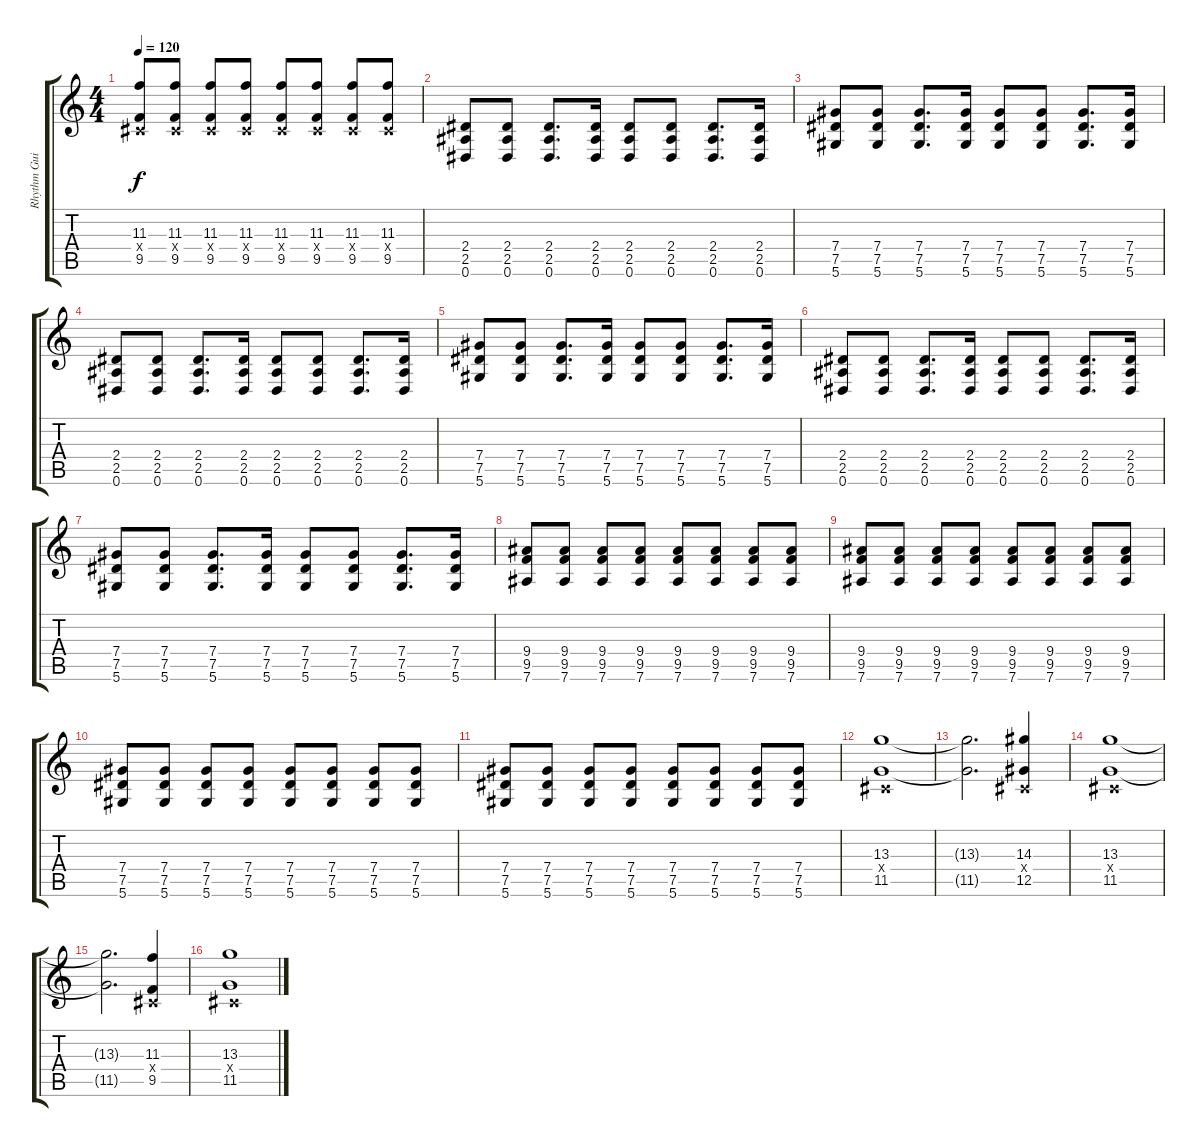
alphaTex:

\track ("Rhythm Guitar" "Rhythm Gui") {instrument distortionguitar}
\staff {score tabs}
\tuning (Eb4 Bb3 Gb3 Db3 Ab2 Eb2) {hide}
\ts (4 4)
\tempo 120
\clef g2
\ks c
(11.3 0.4{x} 9.5).8{dy f} (11.3 0.4{x} 9.5).8 (11.3 0.4{x} 9.5).8 (11.3 0.4{x} 9.5).8 (11.3 0.4{x} 9.5).8 (11.3 0.4{x} 9.5).8 (11.3 0.4{x} 9.5).8 (11.3 0.4{x} 9.5).8 |
(2.4 2.5 0.6).8 (2.4 2.5 0.6).8 (2.4 2.5 0.6).8{d} (2.4 2.5 0.6).16 (2.4 2.5 0.6).8 (2.4 2.5 0.6).8 (2.4 2.5 0.6).8{d} (2.4 2.5 0.6).16 |
(7.4 7.5 5.6).8 (7.4 7.5 5.6).8 (7.4 7.5 5.6).8{d} (7.4 7.5 5.6).16 (7.4 7.5 5.6).8 (7.4 7.5 5.6).8 (7.4 7.5 5.6).8{d} (7.4 7.5 5.6).16 |
(2.4 2.5 0.6).8 (2.4 2.5 0.6).8 (2.4 2.5 0.6).8{d} (2.4 2.5 0.6).16 (2.4 2.5 0.6).8 (2.4 2.5 0.6).8 (2.4 2.5 0.6).8{d} (2.4 2.5 0.6).16 |
(7.4 7.5 5.6).8 (7.4 7.5 5.6).8 (7.4 7.5 5.6).8{d} (7.4 7.5 5.6).16 (7.4 7.5 5.6).8 (7.4 7.5 5.6).8 (7.4 7.5 5.6).8{d} (7.4 7.5 5.6).16 |
(2.4 2.5 0.6).8 (2.4 2.5 0.6).8 (2.4 2.5 0.6).8{d} (2.4 2.5 0.6).16 (2.4 2.5 0.6).8 (2.4 2.5 0.6).8 (2.4 2.5 0.6).8{d} (2.4 2.5 0.6).16 |
(7.4 7.5 5.6).8 (7.4 7.5 5.6).8 (7.4 7.5 5.6).8{d} (7.4 7.5 5.6).16 (7.4 7.5 5.6).8 (7.4 7.5 5.6).8 (7.4 7.5 5.6).8{d} (7.4 7.5 5.6).16 |
(9.4 9.5 7.6).8 (9.4 9.5 7.6).8 (9.4 9.5 7.6).8 (9.4 9.5 7.6).8 (9.4 9.5 7.6).8 (9.4 9.5 7.6).8 (9.4 9.5 7.6).8 (9.4 9.5 7.6).8 |
(9.4 9.5 7.6).8 (9.4 9.5 7.6).8 (9.4 9.5 7.6).8 (9.4 9.5 7.6).8 (9.4 9.5 7.6).8 (9.4 9.5 7.6).8 (9.4 9.5 7.6).8 (9.4 9.5 7.6).8 |
(7.4 7.5 5.6).8 (7.4 7.5 5.6).8 (7.4 7.5 5.6).8 (7.4 7.5 5.6).8 (7.4 7.5 5.6).8 (7.4 7.5 5.6).8 (7.4 7.5 5.6).8 (7.4 7.5 5.6).8 |
(7.4 7.5 5.6).8 (7.4 7.5 5.6).8 (7.4 7.5 5.6).8 (7.4 7.5 5.6).8 (7.4 7.5 5.6).8 (7.4 7.5 5.6).8 (7.4 7.5 5.6).8 (7.4 7.5 5.6).8 |
(13.3 0.4{x} 11.5).1 |
(13.3{t} 11.5{t}).2{d} (14.3 0.4{x} 12.5).4 |
(13.3 0.4{x} 11.5).1 |
(13.3{t} 11.5{t}).2{d} (11.3 0.4{x} 9.5).4 |
(13.3 0.4{x} 11.5).1
